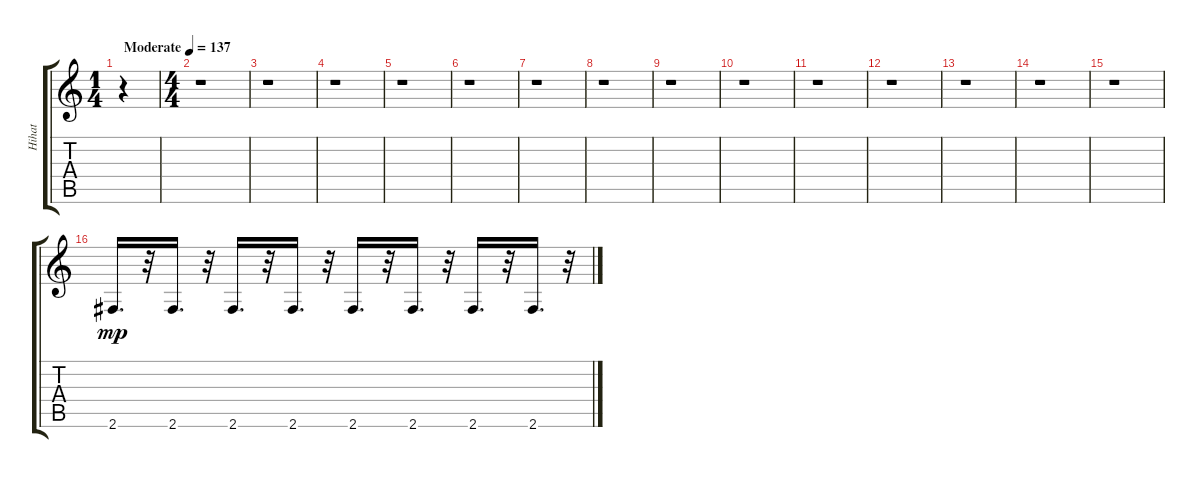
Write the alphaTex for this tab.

\track ("Hihat" "Hihat") {mute instrument acousticguitarsteel}
\staff {score tabs}
\tuning (E4 B3 G3 D3 A2 E2) {hide}
\ts (1 4)
\tempo (137 "Moderate")
\clef g2
\ks c
r.4{dy mp instrument acousticguitarsteel} |
\ts (4 4)
r.1 |
r.1 |
r.1 |
r.1 |
r.1 |
r.1 |
r.1 |
r.1 |
r.1 |
r.1 |
r.1 |
r.1 |
r.1 |
r.1 |
2.6.16{d} r.32 2.6.16{d} r.32 2.6.16{d} r.32 2.6.16{d} r.32 2.6.16{d} r.32 2.6.16{d} r.32 2.6.16{d} r.32 2.6.16{d} r.32
